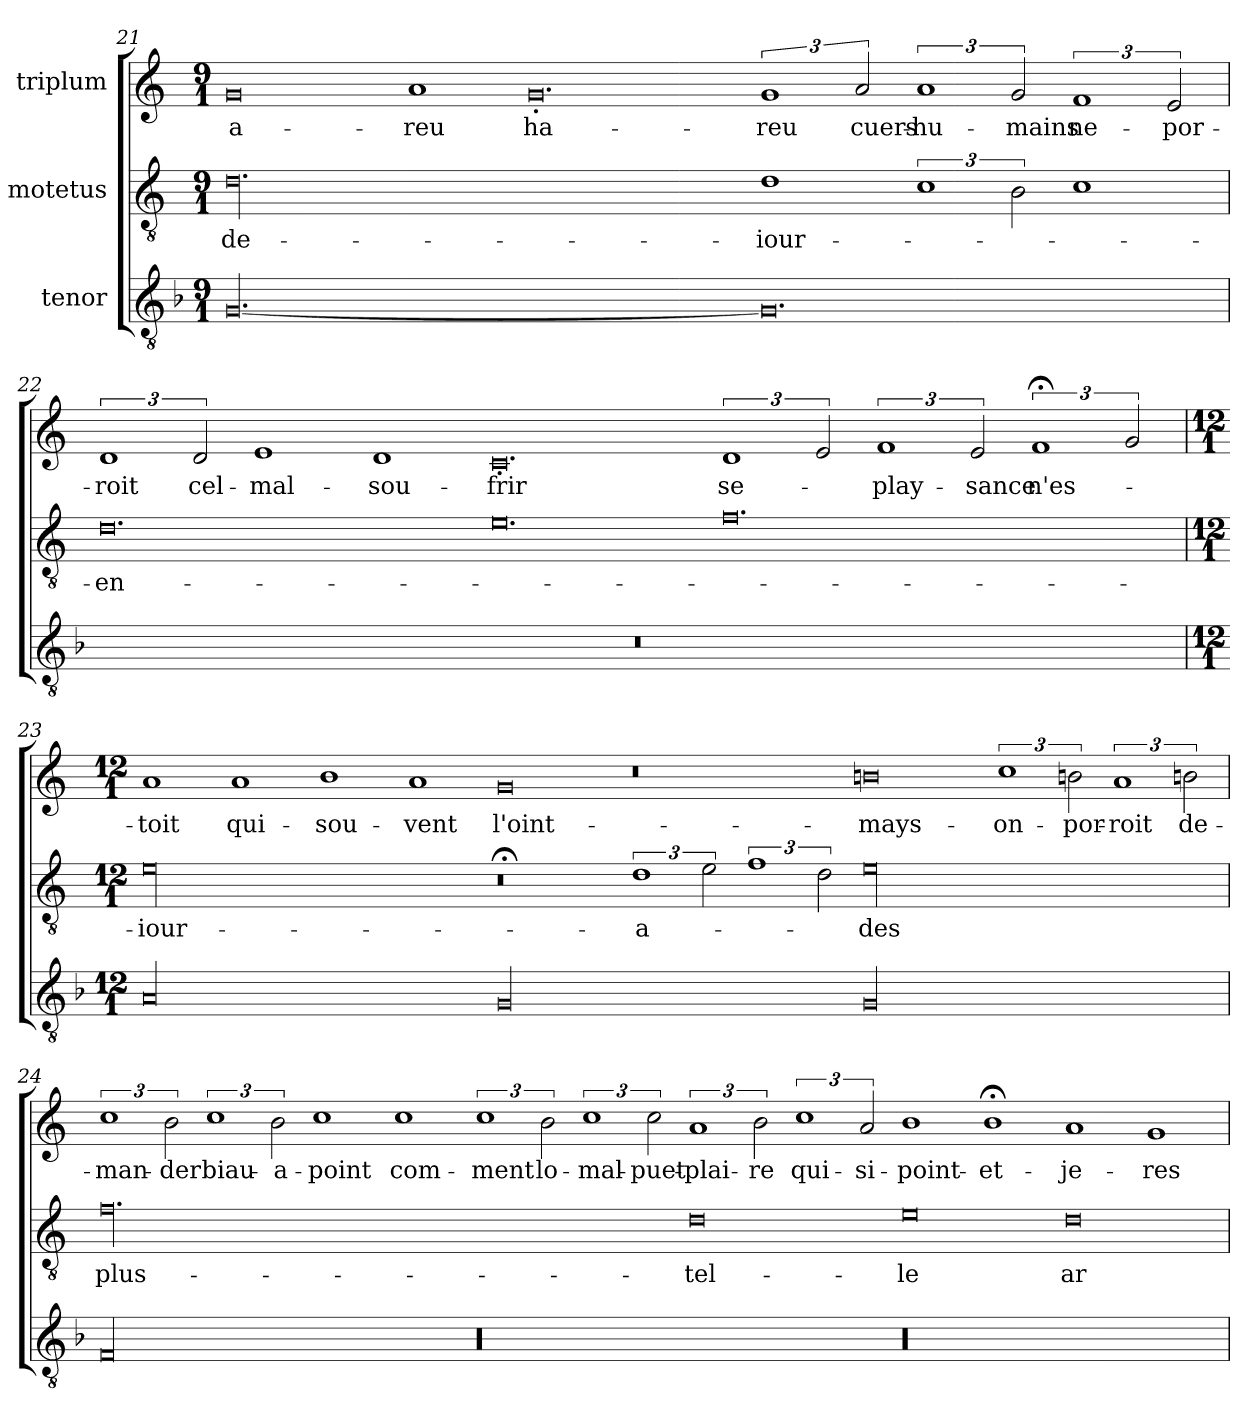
**kern	**kern	**text	**kern	**text
*part3	*part2	*part2	*part1	*part1
*staff3	*staff2	*staff2	*staff1	*staff1
*I"tenor	*I"motetus	*	*I"triplum	*
*clefGv2	*clefGv2	*	*clefG2	*
*k[b-]	*k[]	*	*k[]	*
*F:	*C:	*	*C:	*
*M9/1	*M9/1	*	*M9/1	*
=21	=21	=21	=21	=21
[00.G/	00.d\	de-	0g/	a-
.	.	.	1a/	-reu
.	.	.	0.g'/	ha-
0.G/]	1d\	iour-	3%2g/	-reu
.	.	.	3a/	cuers-
.	3%2c\	.	3%2a/	hu-
.	3B\	.	3g/	-mains
.	1c\	.	3%2f/	ne-
.	.	.	3e/	por-
!!LO:LB:g=z
=22	=22	=22	=22	=22
1%9r	0.d\	en-	3%2d/	-roit
.	.	.	3d/	cel-
.	.	.	1e/	mal-
.	.	.	1d/	sou-
.	0.e\	.	0.c'/	-frir
.	0.f\	.	3%2d/	se-
.	.	.	3e/	.
.	.	.	3%2f/	play-
.	.	.	3e/	-sance
.	.	.	3%2f;</	n'es-
.	.	.	3g/	.
!!LO:LB:g=z
=23	=23	=23	=23	=23
*M12/1	*M12/1	*	*M12/1	*
00Ai/	00e\	iour-	1a/	-toit
.	.	.	1a/	qui-
.	.	.	1b\	sou-
.	.	.	1a/	-vent
00Gi/	0r;<	.	0g/	l'oint-
.	3%2d\	a-	0r	.
.	3e\	.	.	.
.	3%2f\	.	.	.
.	3d\	.	.	.
00Gi/	00e\	-des	0bn\	mays-
.	.	.	3%2cc\	on-
.	.	.	3bn\	por-
.	.	.	3%2a/	-roit
.	.	.	3bn\	de-
!!LO:LB:g=z
=24	=24	=24	=24	=24
00Fi/	00.f\	plus-	3%2cc\	-man-
.	.	.	3b\	-der
.	.	.	3%2cc\	biau-
.	.	.	3b\	a-
.	.	.	1cc\	-point
.	.	.	1cc\	com-
00r	.	.	3%2cc\	-ment
.	.	.	3b\	lo-
.	.	.	3%2cc\	mal-
.	.	.	3cc\	puet-
.	0d\	tel-	3%2a/	plai-
.	.	.	3b\	-re
.	.	.	3%2cc\	qui-
.	.	.	3a/	si-
00r	0e\	-le	1b\	point-
.	.	.	1b;<\	et-
.	0d\	ar-	1a/	je-
.	.	.	1g/	res-
=	=	=	=	=
*-	*-	*-	*-	*-
